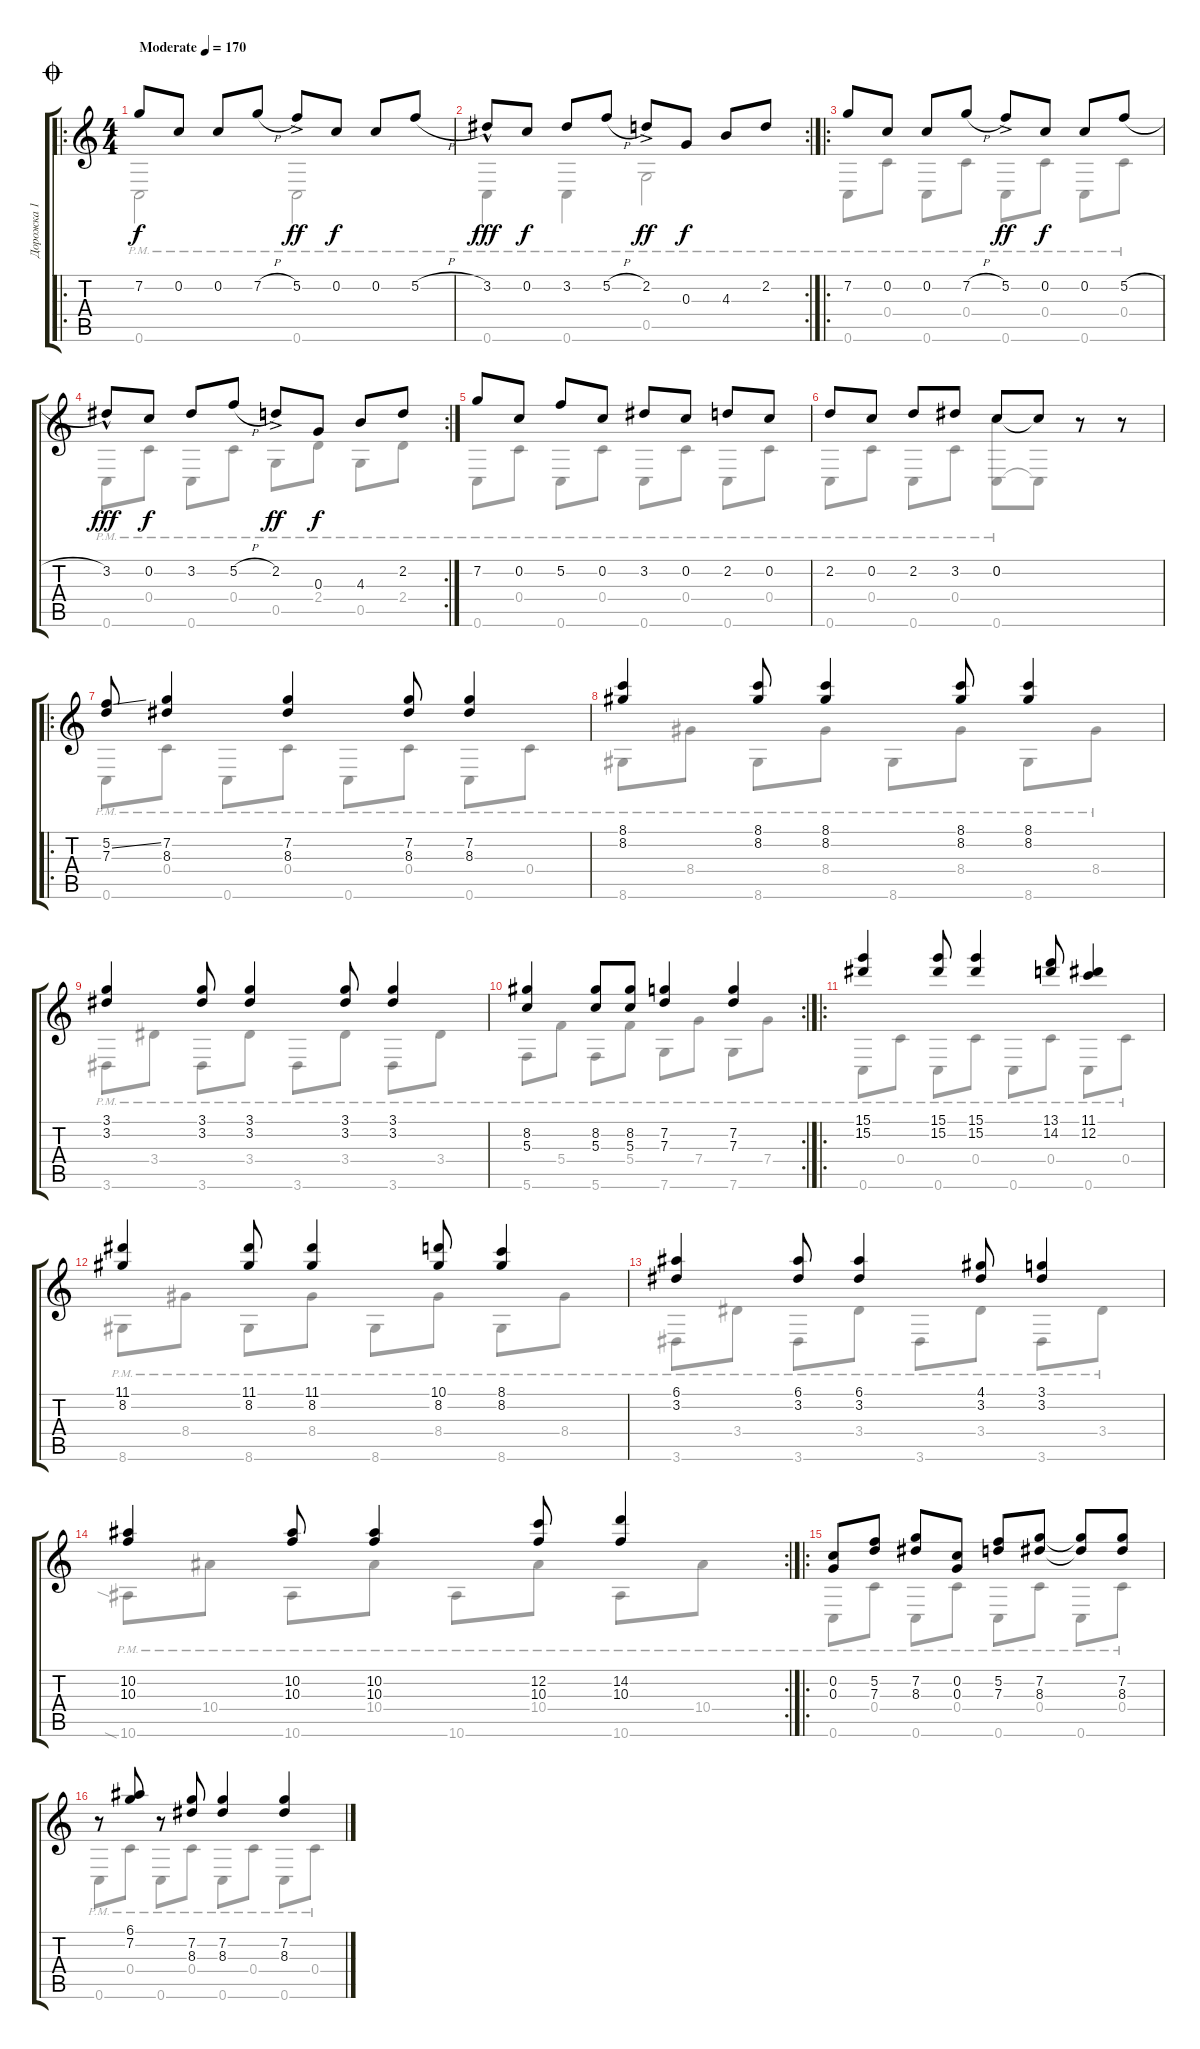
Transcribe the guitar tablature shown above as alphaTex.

\track ("Дорожка 1" "Дорожка 1") {instrument acousticguitarsteel}
\staff {score tabs}
\tuning (E4 C4 G3 C3 G2 C2) {hide}
\voice
\ro
\ts (4 4)
\jump coda
\tempo (170 "Moderate")
\clef g2
\ks c
7.2.8{dy f volume 13 instrument acousticguitarsteel} 0.2.8 0.2.8 7.2{h}.8 5.2{ac}.8{dy ff} 0.2.8{dy f} 0.2.8 5.2{h}.8 |
\rc 2
3.2{hac}.8{dy fff} 0.2.8{dy f} 3.2.8 5.2{h}.8 2.2{ac}.8{dy ff} 0.3.8{dy f} 4.3.8 2.2.8 |
\ro
7.2.8 0.2.8 0.2.8 7.2{h}.8 5.2{ac}.8{dy ff} 0.2.8{dy f} 0.2.8 5.2{h}.8 |
\rc 2
3.2{hac}.8{dy fff} 0.2.8{dy f} 3.2.8 5.2{h}.8 2.2{ac}.8{dy ff} 0.3.8{dy f} 4.3.8 2.2.8 |
7.2.8 0.2.8 5.2.8 0.2.8 3.2.8 0.2.8 2.2.8 0.2.8 |
2.2.8 0.2.8 2.2.8 3.2.8 0.2.8 0.2{t}.8 r.8 r.8 |
\ro
(5.2{ss} 7.3).8 (7.2 8.3).4 (7.2 8.3).4 (7.2 8.3).8 (7.2 8.3).4 |
(8.1 8.2).4 (8.1 8.2).8 (8.1 8.2).4 (8.1 8.2).8 (8.1 8.2).4 |
(3.1 3.2).4 (3.1 3.2).8 (3.1 3.2).4 (3.1 3.2).8 (3.1 3.2).4 |
\rc 2
(8.2 5.3).4 (8.2 5.3).8 (8.2 5.3).8 (7.2 7.3).4 (7.2 7.3).4 |
\ro
(15.1 15.2).4 (15.1 15.2).8 (15.1 15.2).4 (13.1 14.2).8 (11.1 12.2).4 |
(11.1 8.2).4 (11.1 8.2).8 (11.1 8.2).4 (10.1 8.2).8 (8.1 8.2).4 |
(6.1 3.2).4 (6.1 3.2).8 (6.1 3.2).4 (4.1 3.2).8 (3.1 3.2).4 |
\rc 2
(10.2 10.3).4 (10.2 10.3).8 (10.2 10.3).4 (12.2 10.3).8 (14.2 10.3).4 |
\ro
(0.2 0.3).8 (5.2 7.3).8 (7.2 8.3).8 (0.2 0.3).8 (5.2 7.3).8 (7.2 8.3).8 (7.2{t} 8.3{t}).8 (7.2 8.3).8 |
r.8 (6.1 7.2).8 r.8 (7.2 8.3).8 (7.2 8.3).4 (7.2 8.3).4
\voice
\clef g2
\ottava regular
\simile none
\ks c
0.6{pm}.2{dy f} 0.6{pm}.2 |
0.6{pm}.4 0.6{pm}.4 0.5{pm}.2 |
0.6{pm}.8 0.4{pm}.8 0.6{pm}.8 0.4{pm}.8 0.6{pm}.8 0.4{pm}.8 0.6{pm}.8 0.4{pm}.8 |
0.6{pm}.8 0.4{pm}.8 0.6{pm}.8 0.4{pm}.8 0.5{pm}.8 2.4{pm}.8 0.5{pm}.8 2.4{pm}.8 |
0.6{pm}.8 0.4{pm}.8 0.6{pm}.8 0.4{pm}.8 0.6{pm}.8 0.4{pm}.8 0.6{pm}.8 0.4{pm}.8 |
0.6{pm}.8 0.4{pm}.8 0.6{pm}.8 0.4{pm}.8 (0.2 0.6{pm}).8 0.6{t}.8 r.8 r.8 |
0.6{pm}.8 0.4{pm}.8 0.6{pm}.8 0.4{pm}.8 0.6{pm}.8 0.4{pm}.8 0.6{pm}.8 0.4{pm}.8 |
8.6{pm}.8 8.4{pm}.8 8.6{pm}.8 8.4{pm}.8 8.6{pm}.8 8.4{pm}.8 8.6{pm}.8 8.4{pm}.8 |
3.6{pm}.8 3.4{pm}.8 3.6{pm}.8 3.4{pm}.8 3.6{pm}.8 3.4{pm}.8 3.6{pm}.8 3.4{pm}.8 |
5.6{pm}.8 5.4{pm}.8 5.6{pm}.8 5.4{pm}.8 7.6{pm}.8 7.4{pm}.8 7.6{pm}.8 7.4{pm}.8 |
0.6{pm}.8 0.4{pm}.8 0.6{pm}.8 0.4{pm}.8 0.6{pm}.8 0.4{pm}.8 0.6{pm}.8 0.4{pm}.8 |
8.6{pm}.8 8.4{pm}.8 8.6{pm}.8 8.4{pm}.8 8.6{pm}.8 8.4{pm}.8 8.6{pm}.8 8.4{pm}.8 |
3.6{pm}.8 3.4{pm}.8 3.6{pm}.8 3.4{pm}.8 3.6{pm}.8 3.4{pm}.8 3.6{pm}.8 3.4{pm}.8 |
10.6{sia pm}.8 10.4{pm}.8 10.6{pm}.8 10.4{pm}.8 10.6{pm}.8 10.4{pm}.8 10.6{pm}.8 10.4{pm}.8 |
0.6{pm}.8 0.4{pm}.8 0.6{pm}.8 0.4{pm}.8 0.6{pm}.8 0.4{pm}.8 0.6{pm}.8 0.4{pm}.8 |
0.6{pm}.8 0.4{pm}.8 0.6{pm}.8 0.4{pm}.8 0.6{pm}.8 0.4{pm}.8 0.6{pm}.8 0.4{pm}.8
